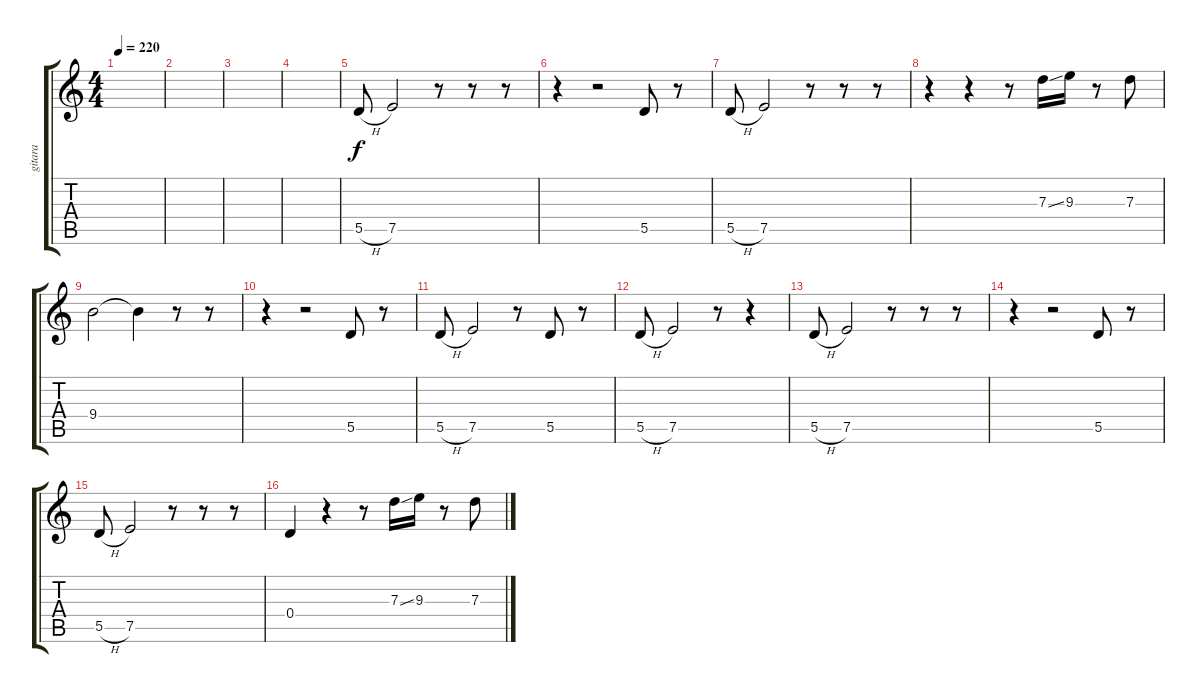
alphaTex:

\track ("gitara" "gitara") {instrument acousticguitarnylon}
\staff {score tabs}
\tuning (E4 B3 G3 D3 A2 E2) {hide}
\ts (4 4)
\tempo 220
\clef g2
\ks c
|
|
|
|
5.5{h}.8 7.5.2 r.8 r.8 r.8 |
r.4 r.2 5.5.8 r.8 |
5.5{h}.8 7.5.2 r.8 r.8 r.8 |
r.4 r.4 r.8 7.3{ss}.16 9.3.16 r.8 7.3.8 |
9.4.2 9.4{t}.4 r.8 r.8 |
r.4 r.2 5.5.8 r.8 |
5.5{h}.8 7.5.2 r.8 5.5.8 r.8 |
5.5{h}.8 7.5.2 r.8 r.4 |
5.5{h}.8 7.5.2 r.8 r.8 r.8 |
r.4 r.2 5.5.8 r.8 |
5.5{h}.8 7.5.2 r.8 r.8 r.8 |
0.4.4 r.4 r.8 7.3{ss}.16 9.3.16 r.8 7.3.8
